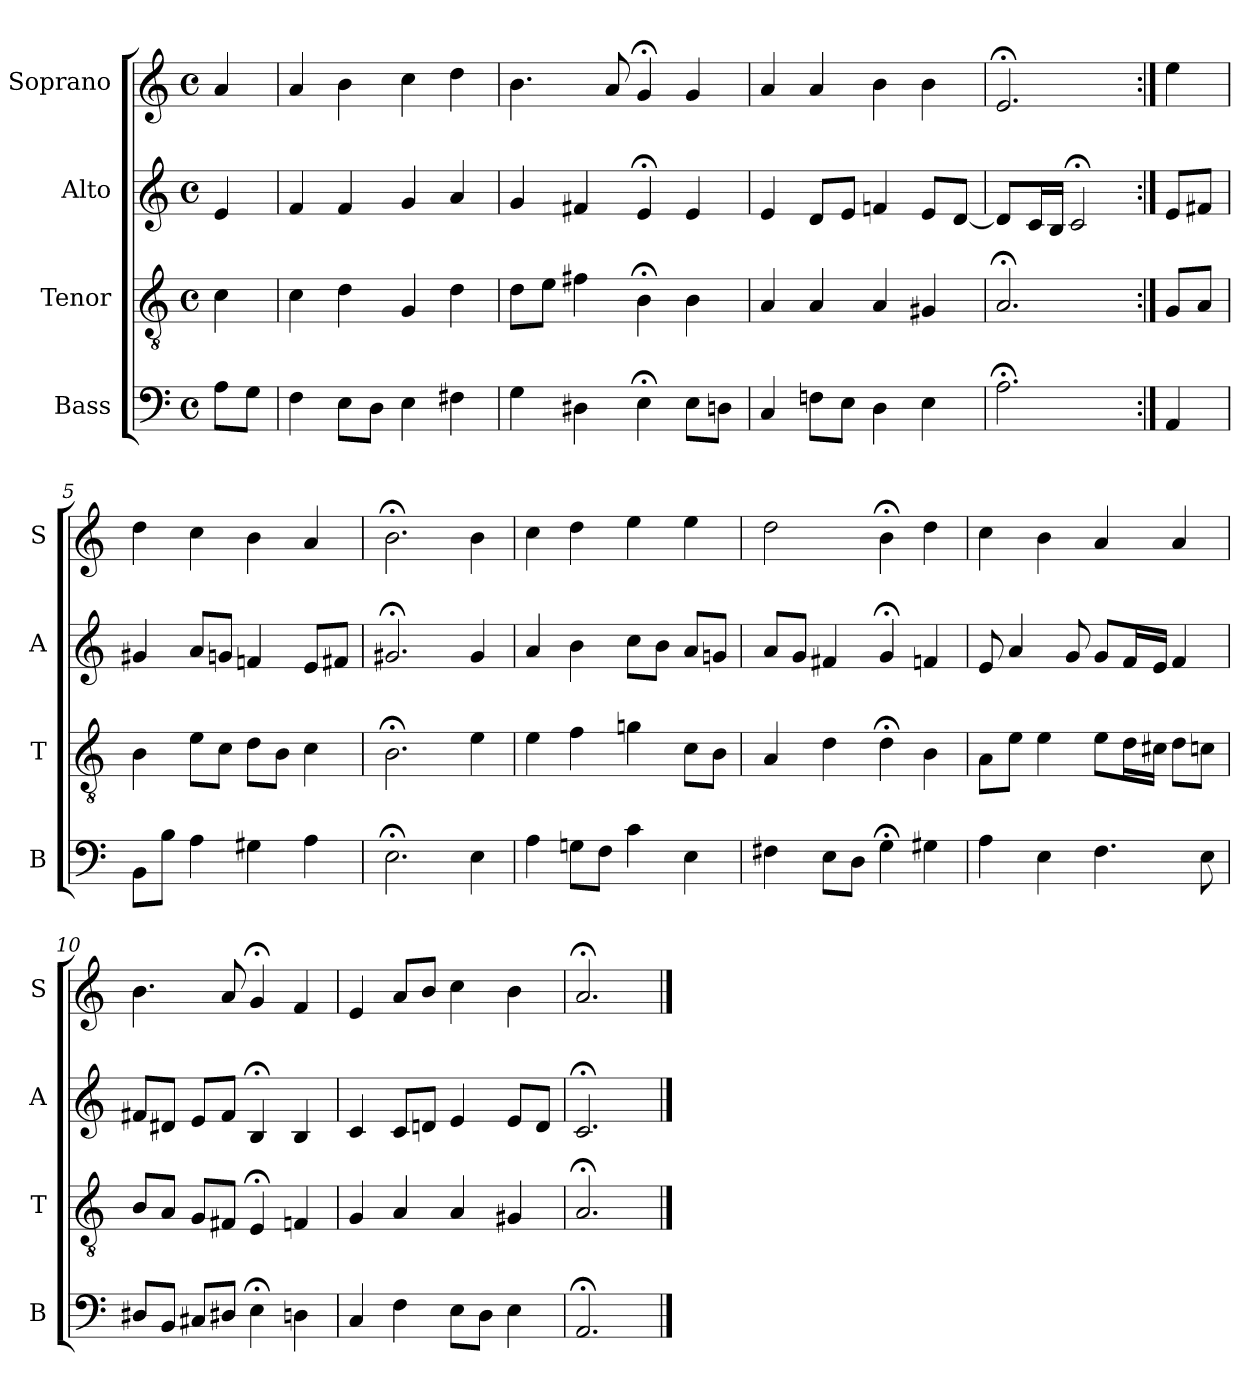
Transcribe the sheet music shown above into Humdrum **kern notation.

**kern	**kern	**kern	**kern
*part4	*part3	*part2	*part1
*staff4	*staff3	*staff2	*staff1
*I"Bass	*I"Tenor	*I"Alto	*I"Soprano
*I'B	*I'T	*I'A	*I'S
*clefF4	*clefGv2	*clefG2	*clefG2
*k[]	*k[]	*k[]	*k[]
*a:	*a:	*a:	*a:
*M4/4	*M4/4	*M4/4	*M4/4
*met(c)	*met(c)	*met(c)	*met(c)
*MM100	*MM100	*MM100	*MM100
=	=	=	=
8AL	4c	4e	4a
8GJ	.	.	.
=1	=1	=1	=1
4F	4c	4f	4a
8EL	4d	4f	4b
8DJ	.	.	.
4E	4G	4g	4cc
4F#X	4d	4a	4dd
=2	=2	=2	=2
4G	8dL	4g	4.b
.	8eJ	.	.
4D#X	4f#X	4f#X	.
.	.	.	8a
4E;<	4B;<	4e;<	4g;<
8EL	4B	4e	4g
8DnJ	.	.	.
=3	=3	=3	=3
4C	4A	4e	4a
8FnL	4A	8dL	4a
8EJ	.	8eJ	.
4D	4A	4fn	4bi
4Ei	4G#X	8eL	4bi
.	.	[8dJ	.
=4	=4	=4	=4
2.A;<i	2.A;<	8dL]	2.e;<i
.	.	16cL	.
.	.	16BJJ	.
.	.	2c;<	.
=:|!	=:|!	=:|!	=:|!
4AA	8GL	8eL	4ee
.	8AJ	8f#XJ	.
=5	=5	=5	=5
8BBL	4B	4g#X	4dd
8BJ	.	.	.
4A	8eL	8aL	4cc
.	8cJ	8gnJ	.
4G#X	8dL	4fn	4b
.	8BJ	.	.
4A	4c	8eL	4a
.	.	8f#XJ	.
=6	=6	=6	=6
2.E;<	2.B;<	2.g#X;<	2.b;<
4E	4e	4g#	4b
=7	=7	=7	=7
4A	4e	4a	4cc
8GnL	4f	4b	4dd
8FJ	.	.	.
4c	4gn	8ccL	4ee
.	.	8bJ	.
4E	8cL	8aL	4ee
.	8BJ	8gnJ	.
=8	=8	=8	=8
4F#X	4A	8aL	2dd
.	.	8gJ	.
8EL	4d	4f#X	.
8DJ	.	.	.
4G;<	4d;<	4g;<	4b;<
4G#X	4B	4fn	4dd
=9	=9	=9	=9
4A	8AL	8e	4cc
.	8eJ	4a	.
4E	4e	.	4b
.	.	8g	.
4.F	8eL	8gL	4a
.	16dL	16fL	.
.	16c#XJJ	16eJJ	.
.	8dL	4f	4a
8E	8cnJ	.	.
=10	=10	=10	=10
8D#XL	8BL	8f#XL	4.b
8BBJ	8AJ	8d#XJ	.
8C#XL	8GL	8eL	.
8D#XJ	8F#XJ	8f#J	8a
4E;<	4E;<	4B;<	4g;<
4Dn	4Fn	4B	4f
=11	=11	=11	=11
4C	4G	4c	4e
4F	4A	8cL	8aL
.	.	8dnJ	8bJ
8EL	4A	4e	4cc
8DJ	.	.	.
4E	4G#X	8eL	4b
.	.	8dJ	.
=12	=12	=12	=12
2.AA;<	2.A;<	2.c;<	2.a;<
==	==	==	==
*-	*-	*-	*-
